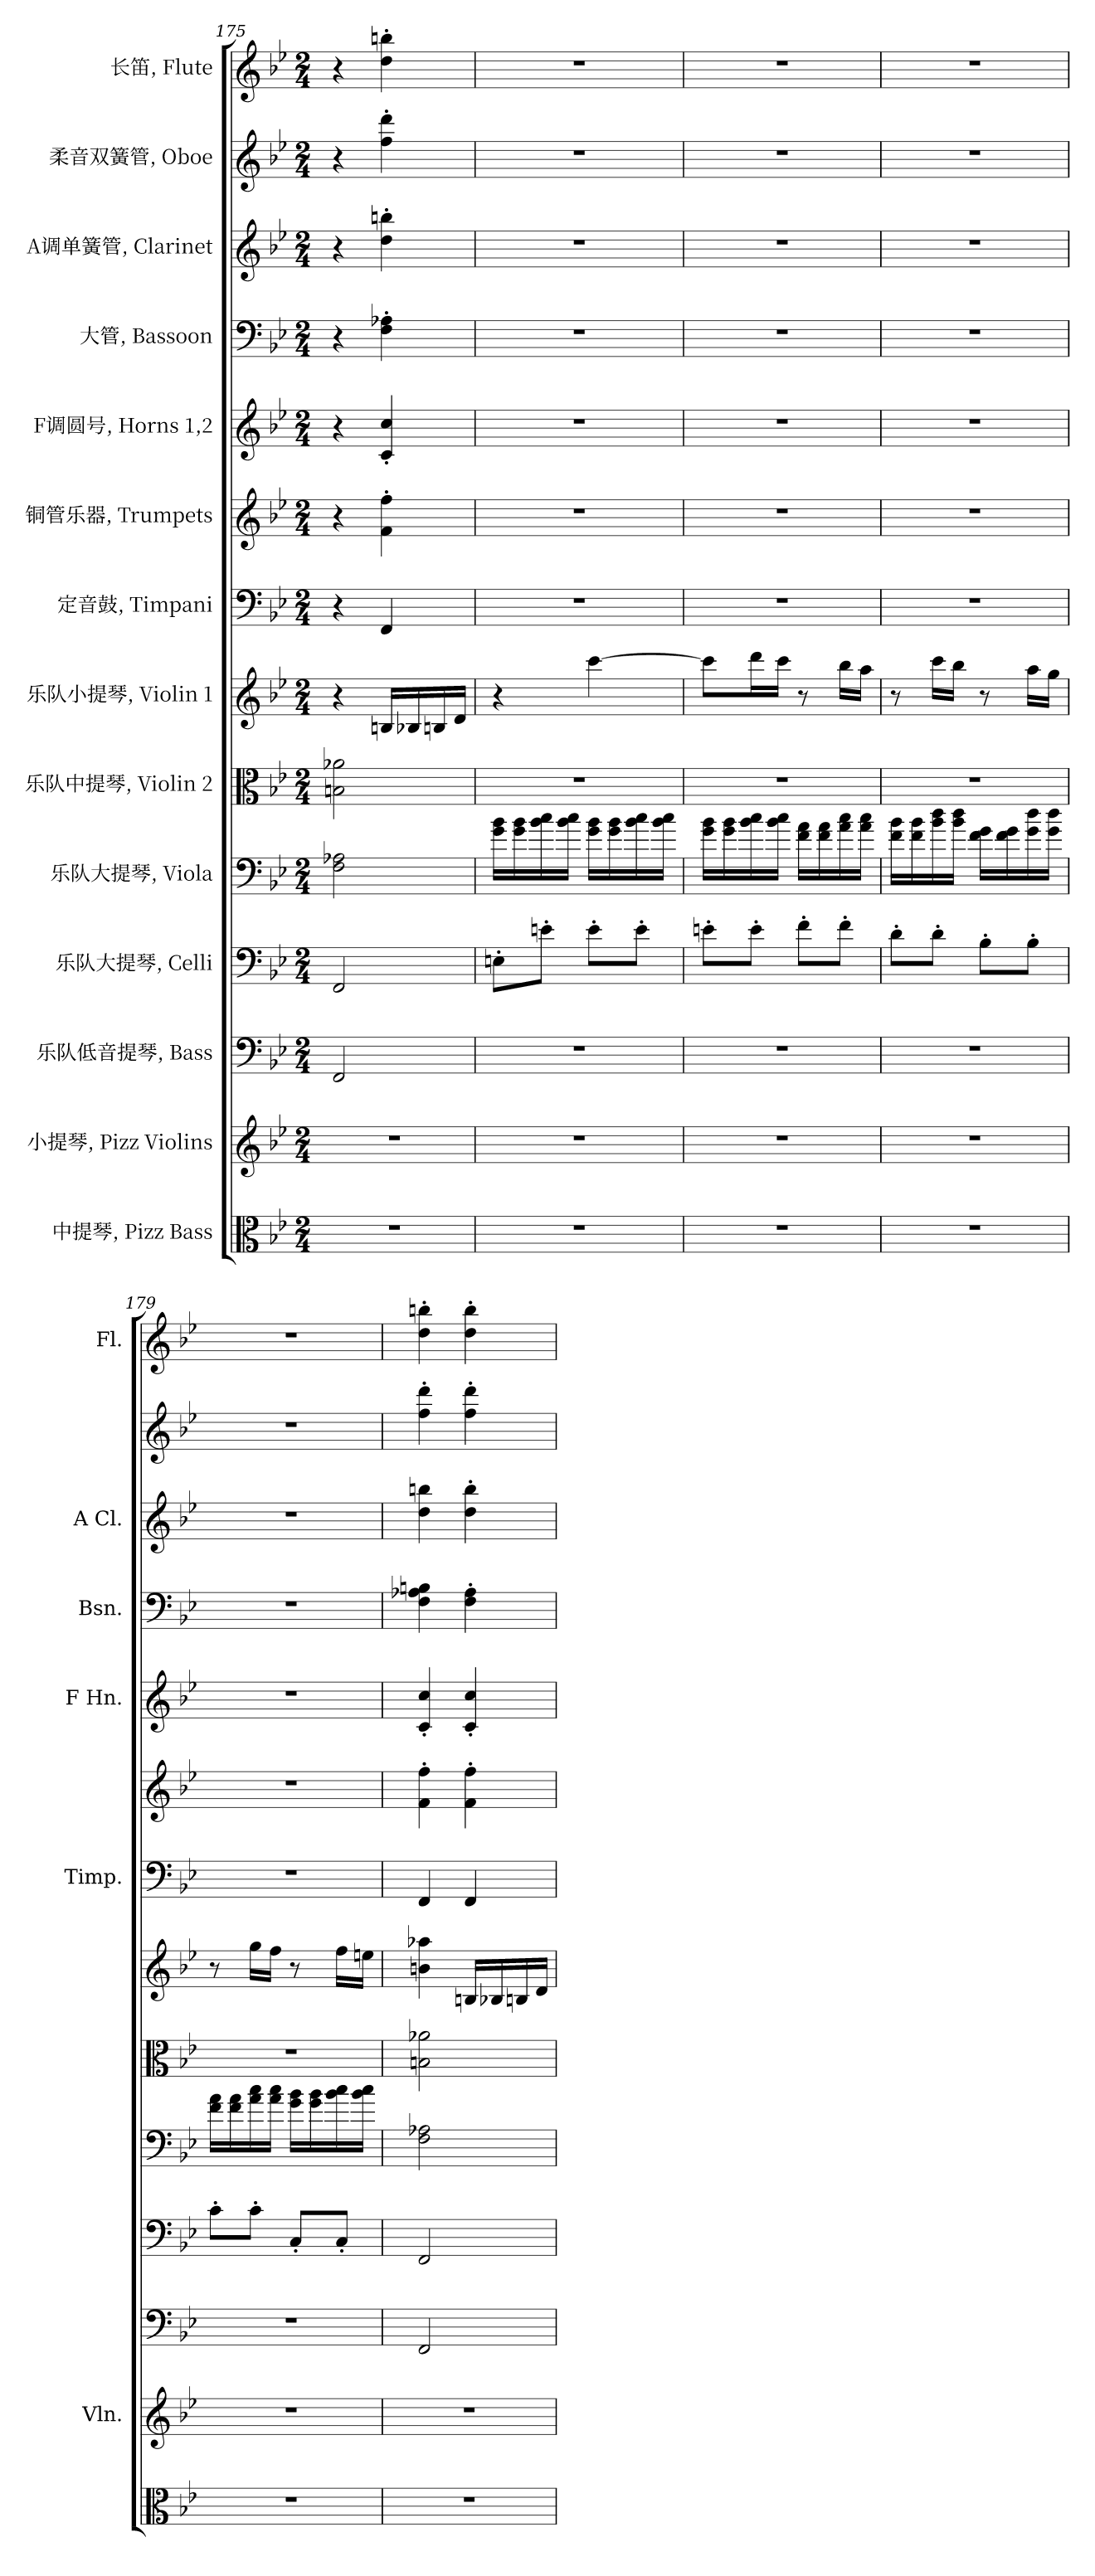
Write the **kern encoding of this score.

**kern	**kern	**kern	**kern	**kern	**kern	**kern	**kern	**kern	**kern	**kern	**kern	**kern	**kern
*part14	*part13	*part12	*part11	*part10	*part9	*part8	*part7	*part6	*part5	*part4	*part3	*part2	*part1
*staff14	*staff13	*staff12	*staff11	*staff10	*staff9	*staff8	*staff7	*staff6	*staff5	*staff4	*staff3	*staff2	*staff1
*I"中提琴, Pizz Bass	*I"小提琴, Pizz Violins	*I"乐队低音提琴, Bass	*I"乐队大提琴, Celli	*I"乐队大提琴, Viola	*I"乐队中提琴, Violin 2	*I"乐队小提琴, Violin 1	*I"定音鼓, Timpani	*I"铜管乐器, Trumpets	*I"F调圆号, Horns 1,2	*I"大管, Bassoon	*I"A调单簧管, Clarinet	*I"柔音双簧管, Oboe	*I"长笛, Flute
*	*I'Vln.	*	*	*	*	*	*I'Timp.	*	*I'F Hn.	*I'Bsn.	*I'A Cl.	*	*I'Fl.
*clefC3	*clefG2	*clefF4	*clefF4	*clefF4	*clefC3	*clefG2	*clefF4	*clefG2	*clefG2	*clefF4	*clefG2	*clefG2	*clefG2
*	*	*ITrd7c12	*	*	*	*	*	*	*ITrd4c7	*	*ITrd2c3	*ITrd2c3	*
*k[b-e-]	*k[b-e-]	*k[b-e-]	*k[b-e-]	*k[b-e-]	*k[b-e-]	*k[b-e-]	*k[b-e-]	*k[b-e-]	*k[b-e-a-]	*k[b-e-]	*k[f#]	*k[f#]	*k[b-e-]
*M2/4	*M2/4	*M2/4	*M2/4	*M2/4	*M2/4	*M2/4	*M2/4	*M2/4	*M2/4	*M2/4	*M2/4	*M2/4	*M2/4
=175	=175	=175	=175	=175	=175	=175	=175	=175	=175	=175	=175	=175	=175
2r	2r	2FFF/	2FF/	2F\ 2A-X\	2Bn\ 2a-X\	4r	4r	4r	4r	4r	4r	4r	4r
.	.	.	.	.	.	16Bn/LL	4FF/	4f\' 4ff\'	4F/' 4f/'	4F\' 4A-X\'	4b\' 4gg#X\'	4dd\' 4bb\'	4dd\' 4bbn\'
.	.	.	.	.	.	16B-X/	.	.	.	.	.	.	.
.	.	.	.	.	.	16Bn/	.	.	.	.	.	.	.
.	.	.	.	.	.	16d/JJ	.	.	.	.	.	.	.
=176	=176	=176	=176	=176	=176	=176	=176	=176	=176	=176	=176	=176	=176
2r	2r	2r	8En'\L	16g\ 16b-\LL	2r	4r	2r	2r	2r	2r	2r	2r	2r
.	.	.	.	16g\ 16b-\	.	.	.	.	.	.	.	.	.
.	.	.	8en'\J	16b-\ 16cc\	.	.	.	.	.	.	.	.	.
.	.	.	.	16b-\ 16cc\JJ	.	.	.	.	.	.	.	.	.
.	.	.	8e'\L	16g\ 16b-\LL	.	[4ccc\	.	.	.	.	.	.	.
.	.	.	.	16g\ 16b-\	.	.	.	.	.	.	.	.	.
.	.	.	8e'\J	16b-\ 16cc\	.	.	.	.	.	.	.	.	.
.	.	.	.	16b-\ 16cc\JJ	.	.	.	.	.	.	.	.	.
!!LO:PB:g=z
=177	=177	=177	=177	=177	=177	=177	=177	=177	=177	=177	=177	=177	=177
2r	2r	2r	8en'\L	16g\ 16b-\LL	2r	8ccc\L]	2r	2r	2r	2r	2r	2r	2r
.	.	.	.	16g\ 16b-\	.	.	.	.	.	.	.	.	.
.	.	.	8e'\J	16b-\ 16cc\	.	16ddd\L	.	.	.	.	.	.	.
.	.	.	.	16b-\ 16cc\JJ	.	16ccc\JJ	.	.	.	.	.	.	.
.	.	.	8f'\L	16f\ 16a\LL	.	8r	.	.	.	.	.	.	.
.	.	.	.	16f\ 16a\	.	.	.	.	.	.	.	.	.
.	.	.	8f'\J	16a\ 16cc\	.	16bb-\LL	.	.	.	.	.	.	.
.	.	.	.	16a\ 16cc\JJ	.	16aa\JJ	.	.	.	.	.	.	.
=178	=178	=178	=178	=178	=178	=178	=178	=178	=178	=178	=178	=178	=178
2r	2r	2r	8d'\L	16f\ 16b-\LL	2r	8r	2r	2r	2r	2r	2r	2r	2r
.	.	.	.	16f\ 16b-\	.	.	.	.	.	.	.	.	.
.	.	.	8d'\J	16b-\ 16dd\	.	16ccc\LL	.	.	.	.	.	.	.
.	.	.	.	16b-\ 16dd\JJ	.	16bb-\JJ	.	.	.	.	.	.	.
.	.	.	8B-'\L	16f\ 16g\LL	.	8r	.	.	.	.	.	.	.
.	.	.	.	16f\ 16g\	.	.	.	.	.	.	.	.	.
.	.	.	8B-'\J	16g\ 16dd\	.	16aa\LL	.	.	.	.	.	.	.
.	.	.	.	16g\ 16dd\JJ	.	16gg\JJ	.	.	.	.	.	.	.
=179	=179	=179	=179	=179	=179	=179	=179	=179	=179	=179	=179	=179	=179
2r	2r	2r	8c'\L	16f\ 16a\LL	2r	8r	2r	2r	2r	2r	2r	2r	2r
.	.	.	.	16f\ 16a\	.	.	.	.	.	.	.	.	.
.	.	.	8c'\J	16a\ 16cc\	.	16gg\LL	.	.	.	.	.	.	.
.	.	.	.	16a\ 16cc\JJ	.	16ff\JJ	.	.	.	.	.	.	.
.	.	.	8C'/L	16g\ 16b-\LL	.	8r	.	.	.	.	.	.	.
.	.	.	.	16g\ 16b-\	.	.	.	.	.	.	.	.	.
.	.	.	8C'/J	16b-\ 16cc\	.	16ff\LL	.	.	.	.	.	.	.
.	.	.	.	16b-\ 16cc\JJ	.	16een\JJ	.	.	.	.	.	.	.
!!LO:PB:g=z
=180	=180	=180	=180	=180	=180	=180	=180	=180	=180	=180	=180	=180	=180
2r	2r	2FFF/	2FF/	2F\ 2A-X\	2Bn\ 2a-X\	4bn\ 4aa-X\	4FF/	4f\' 4ff\'	4F/' 4f/'	4F\ 4A-X\ 4Bn\	4b\ 4gg#X\	4dd\' 4bb\'	4dd\' 4bbn\'
.	.	.	.	.	.	16Bn/LL	4FF/	4f\' 4ff\'	4F/' 4f/'	4F\' 4A-\'	4b\' 4gg#\'	4dd\' 4bb\'	4dd\' 4bb\'
.	.	.	.	.	.	16B-X/	.	.	.	.	.	.	.
.	.	.	.	.	.	16Bn/	.	.	.	.	.	.	.
.	.	.	.	.	.	16d/JJ	.	.	.	.	.	.	.
=	=	=	=	=	=	=	=	=	=	=	=	=	=
*-	*-	*-	*-	*-	*-	*-	*-	*-	*-	*-	*-	*-	*-
